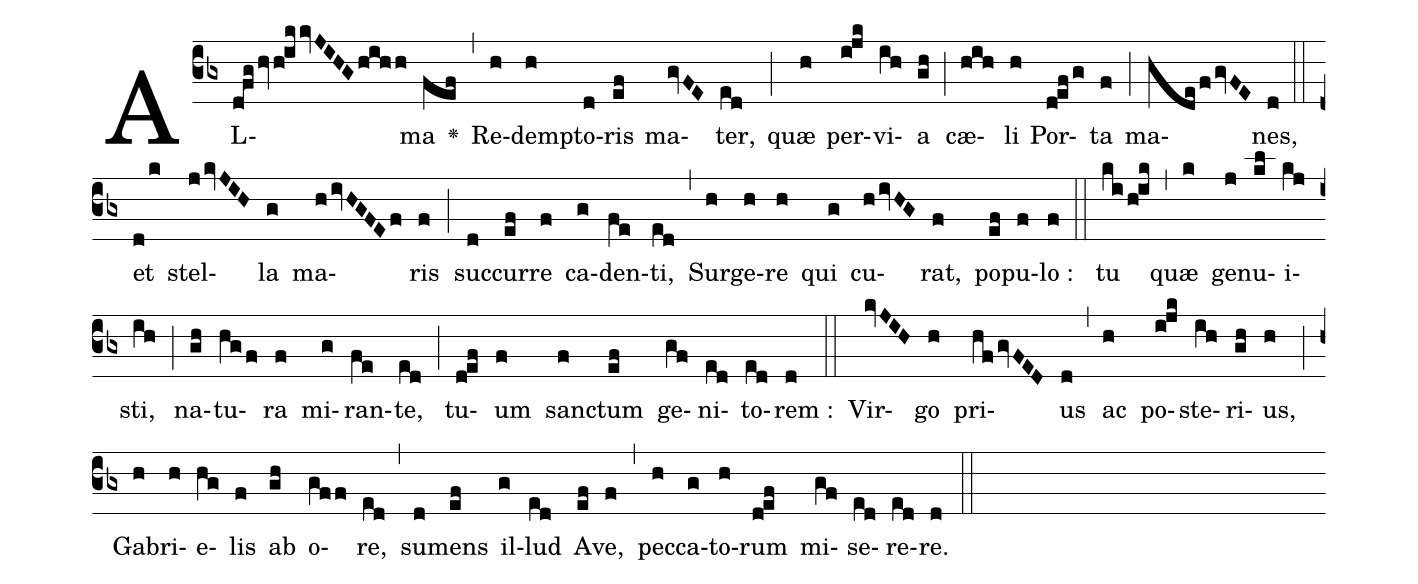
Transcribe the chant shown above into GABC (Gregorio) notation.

%%
(cb3)AL(dfghvhikkvJIHGhihh)ma(fef) <v>\greheightstar</v>(,) Re(h)dem(h)pto(d)ris(ef) ma(gvFE)ter,(ed) (;) quæ(h) per(ijk)vi(ih)a(gh) (;) cæ(hih)li(h) Por(defg)ta(f) (;) ma(hdefgvFE)nes,(d) (::)
et(dk) stel(jkvJIH)la(g) ma(hivHGFEf)ris(f) (;) suc(d)cur(ef)re(f) ca(g)den(fe)ti,(ed) (,) Sur(h)ge(h)re(h) qui(g) cu(hivHG)rat,(f) po(ef)pu(f)lo~:(f) (::)
tu(kihik) (,) quæ(k) ge(j)nu(kl)i(kj)sti,(ih) (;)
na(gh)tu(hgf)ra(f) mi(g)ran(fe)te,(ed) (;) tu(def)um(f) san(f)ctum(ef) ge(gf)ni(ed)to(ed)rem~:(d) (::)
Vir(kvJIH)go(h) pri(hfgvFED)us(d) (,) ac(h) po(ijk)ste(ih)ri(gh)us,(h) (;) Ga(h)bri(h)e(hg)lis(f) ab(gh) o(gff)re,(ed) (,)
su(d)mens(ef) il(g)lud(ed) A(ef)ve,(f) (,) pec(h)ca(g)to(h)rum(def) mi(gf)se(ed)re(ed)re.(d) (::)
